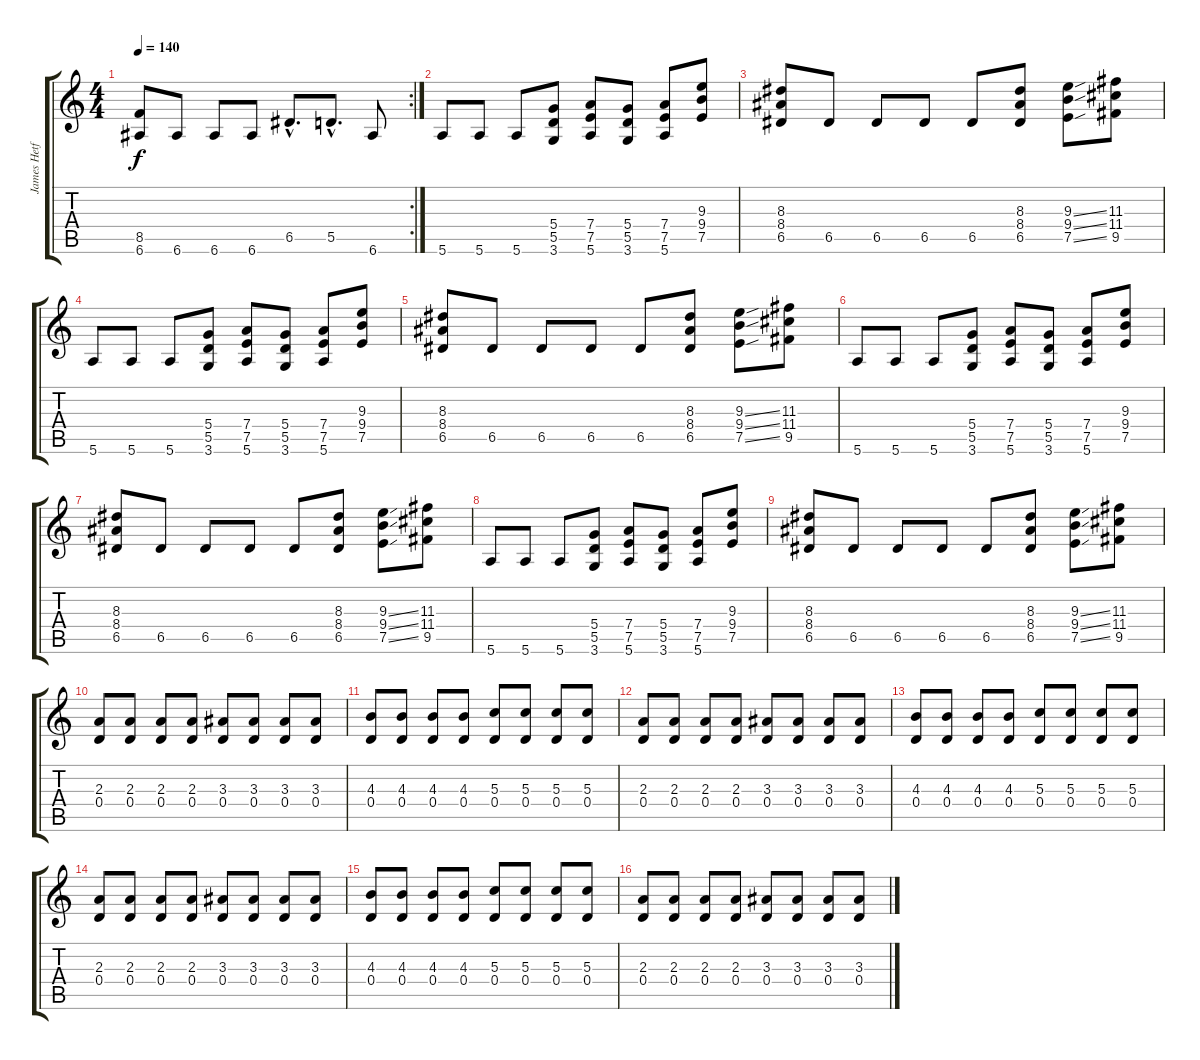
\track ("James Hetfield  (guitar dist)" "James Hetf") {instrument distortionguitar}
\staff {score tabs}
\tuning (E4 B3 G3 D3 A2 E2) {hide}
\rc 2
\ts (4 4)
\tempo 140
\clef g2
\ks c
(8.5 6.6).8{dy f} 6.6.8 6.6.8 6.6.8 6.5{hac}.8{d} 5.5{hac}.8{d} 6.6.8 |
5.6.8 5.6.8 5.6.8 (5.4 5.5 3.6).8 (7.4 7.5 5.6).8 (5.4 5.5 3.6).8 (7.4 7.5 5.6).8 (9.3 9.4 7.5).8 |
(8.3 8.4 6.5).8 6.5.8 6.5.8 6.5.8 6.5.8 (8.3 8.4 6.5).8 (9.3{ss} 9.4{ss} 7.5{ss}).8 (11.3 11.4 9.5).8 |
5.6.8 5.6.8 5.6.8 (5.4 5.5 3.6).8 (7.4 7.5 5.6).8 (5.4 5.5 3.6).8 (7.4 7.5 5.6).8 (9.3 9.4 7.5).8 |
(8.3 8.4 6.5).8 6.5.8 6.5.8 6.5.8 6.5.8 (8.3 8.4 6.5).8 (9.3{ss} 9.4{ss} 7.5{ss}).8 (11.3 11.4 9.5).8 |
5.6.8 5.6.8 5.6.8 (5.4 5.5 3.6).8 (7.4 7.5 5.6).8 (5.4 5.5 3.6).8 (7.4 7.5 5.6).8 (9.3 9.4 7.5).8 |
(8.3 8.4 6.5).8 6.5.8 6.5.8 6.5.8 6.5.8 (8.3 8.4 6.5).8 (9.3{ss} 9.4{ss} 7.5{ss}).8 (11.3 11.4 9.5).8 |
5.6.8 5.6.8 5.6.8 (5.4 5.5 3.6).8 (7.4 7.5 5.6).8 (5.4 5.5 3.6).8 (7.4 7.5 5.6).8 (9.3 9.4 7.5).8 |
(8.3 8.4 6.5).8 6.5.8 6.5.8 6.5.8 6.5.8 (8.3 8.4 6.5).8 (9.3{ss} 9.4{ss} 7.5{ss}).8 (11.3 11.4 9.5).8 |
(2.3 0.4).8 (2.3 0.4).8 (2.3 0.4).8 (2.3 0.4).8 (3.3 0.4).8 (3.3 0.4).8 (3.3 0.4).8 (3.3 0.4).8 |
(4.3 0.4).8 (4.3 0.4).8 (4.3 0.4).8 (4.3 0.4).8 (5.3 0.4).8 (5.3 0.4).8 (5.3 0.4).8 (5.3 0.4).8 |
(2.3 0.4).8 (2.3 0.4).8 (2.3 0.4).8 (2.3 0.4).8 (3.3 0.4).8 (3.3 0.4).8 (3.3 0.4).8 (3.3 0.4).8 |
(4.3 0.4).8 (4.3 0.4).8 (4.3 0.4).8 (4.3 0.4).8 (5.3 0.4).8 (5.3 0.4).8 (5.3 0.4).8 (5.3 0.4).8 |
(2.3 0.4).8 (2.3 0.4).8 (2.3 0.4).8 (2.3 0.4).8 (3.3 0.4).8 (3.3 0.4).8 (3.3 0.4).8 (3.3 0.4).8 |
(4.3 0.4).8 (4.3 0.4).8 (4.3 0.4).8 (4.3 0.4).8 (5.3 0.4).8 (5.3 0.4).8 (5.3 0.4).8 (5.3 0.4).8 |
(2.3 0.4).8 (2.3 0.4).8 (2.3 0.4).8 (2.3 0.4).8 (3.3 0.4).8 (3.3 0.4).8 (3.3 0.4).8 (3.3 0.4).8
